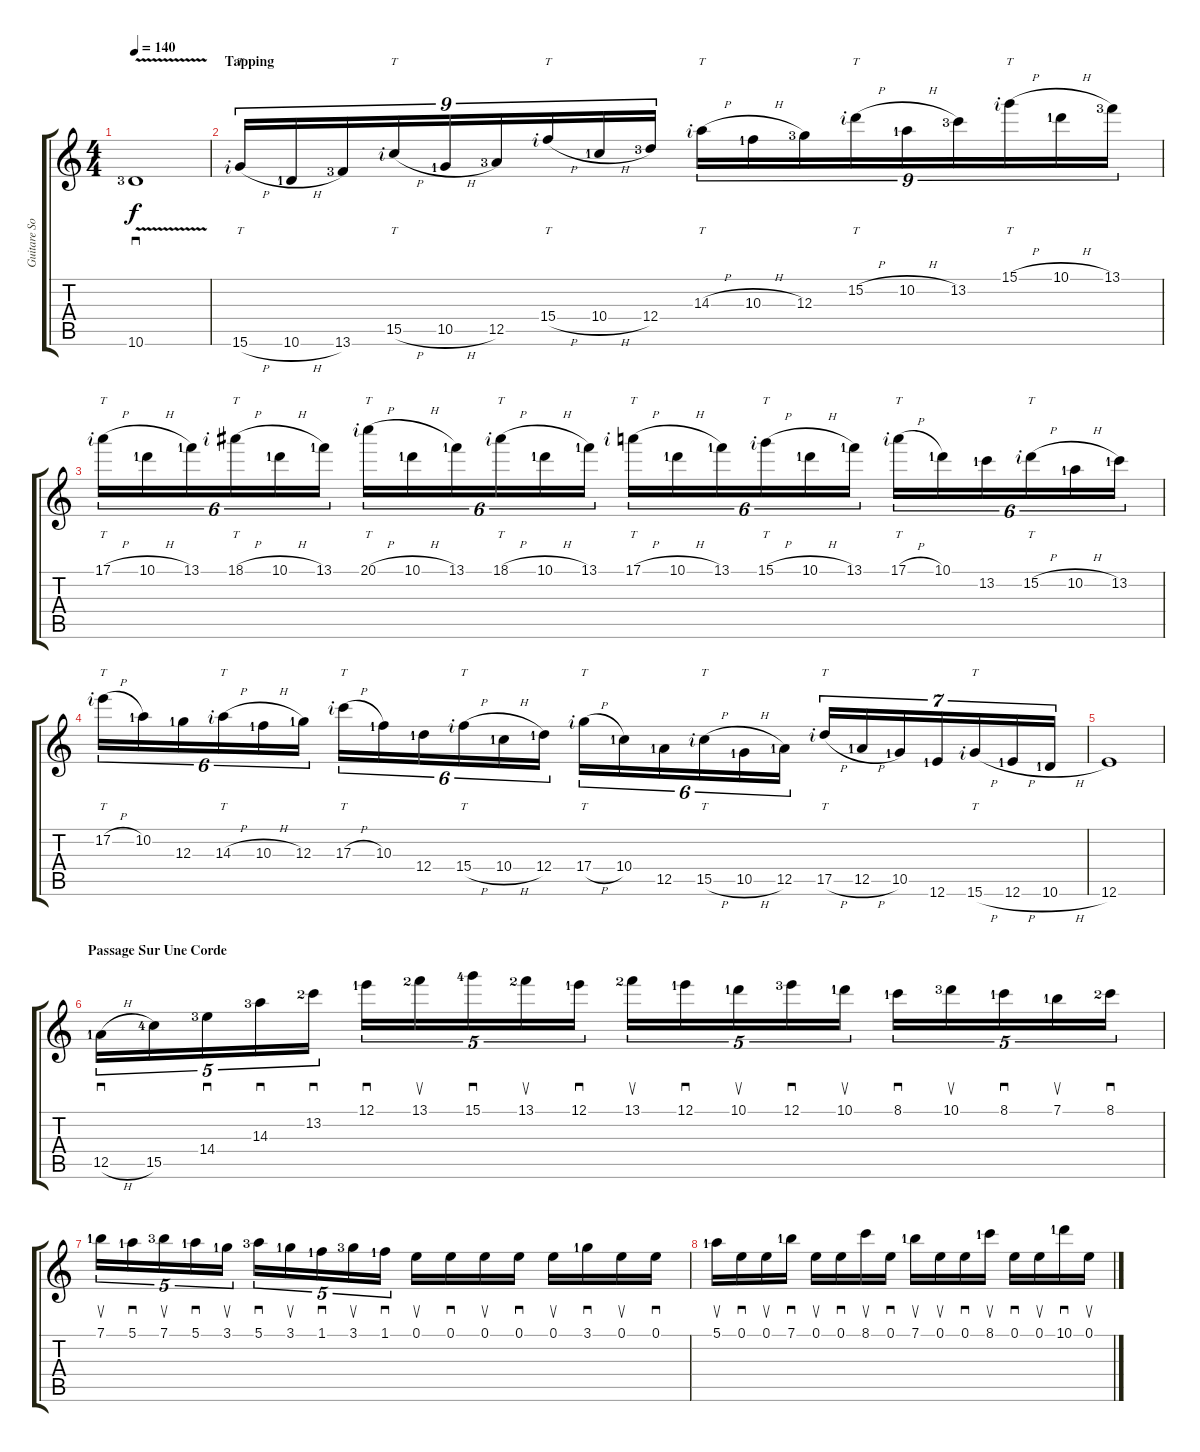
\track ("Guitare Soliste" "Guitare So") {instrument distortionguitar}
\staff {score tabs}
\tuning (E4 B3 G3 D3 A2 E2) {hide}
\ts (4 4)
\tempo 140
\clef g2
\ks c
10.6{v lf 4}.1{sd dy f} |
\section ("" "Tapping")
15.6{h rf 2}.16{tt tu (9 8)} 10.6{h lf 2}.16{tu (9 8)} 13.6{lf 4}.16{tu (9 8)} 15.5{h rf 2}.16{tt tu (9 8)} 10.5{h lf 2}.16{tu (9 8)} 12.5{lf 4}.16{tu (9 8)} 15.4{h rf 2}.16{tt tu (9 8)} 10.4{h lf 2}.16{tu (9 8)} 12.4{lf 4}.16{tu (9 8)} 14.3{h rf 2}.16{tt tu (9 8)} 10.3{h lf 2}.16{tu (9 8)} 12.3{lf 4}.16{tu (9 8)} 15.2{h rf 2}.16{tt tu (9 8)} 10.2{h lf 2}.16{tu (9 8)} 13.2{lf 4}.16{tu (9 8)} 15.1{h rf 2}.16{tt tu (9 8)} 10.1{h lf 2}.16{tu (9 8)} 13.1{lf 4}.16{tu (9 8)} |
17.1{h rf 2}.16{tt tu (6 4)} 10.1{h lf 2}.16{tu (6 4)} 13.1{lf 2}.16{tu (6 4)} 18.1{h rf 2}.16{tt tu (6 4)} 10.1{h lf 2}.16{tu (6 4)} 13.1{lf 2}.16{tu (6 4)} 20.1{h rf 2}.16{tt tu (6 4)} 10.1{h lf 2}.16{tu (6 4)} 13.1{lf 2}.16{tu (6 4)} 18.1{h rf 2}.16{tt tu (6 4)} 10.1{h lf 2}.16{tu (6 4)} 13.1{lf 2}.16{tu (6 4)} 17.1{h rf 2}.16{tt tu (6 4)} 10.1{h lf 2}.16{tu (6 4)} 13.1{lf 2}.16{tu (6 4)} 15.1{h rf 2}.16{tt tu (6 4)} 10.1{h lf 2}.16{tu (6 4)} 13.1{lf 2}.16{tu (6 4)} 17.1{h rf 2}.16{tt tu (6 4)} 10.1{lf 2}.16{tu (6 4)} 13.2{lf 2}.16{tu (6 4)} 15.2{h rf 2}.16{tt tu (6 4)} 10.2{h lf 2}.16{tu (6 4)} 13.2{lf 2}.16{tu (6 4)} |
17.2{h rf 2}.16{tt tu (6 4)} 10.2{lf 2}.16{tu (6 4)} 12.3{lf 2}.16{tu (6 4)} 14.3{h rf 2}.16{tt tu (6 4)} 10.3{h lf 2}.16{tu (6 4)} 12.3{lf 2}.16{tu (6 4)} 17.3{h rf 2}.16{tt tu (6 4)} 10.3{lf 2}.16{tu (6 4)} 12.4{lf 2}.16{tu (6 4)} 15.4{h rf 2}.16{tt tu (6 4)} 10.4{h lf 2}.16{tu (6 4)} 12.4{lf 2}.16{tu (6 4)} 17.4{h rf 2}.16{tt tu (6 4)} 10.4{lf 2}.16{tu (6 4)} 12.5{lf 2}.16{tu (6 4)} 15.5{h rf 2}.16{tt tu (6 4)} 10.5{h lf 2}.16{tu (6 4)} 12.5{lf 2}.16{tu (6 4)} 17.5{h rf 2}.16{tt tu (7 4)} 12.5{h lf 2}.16{tu (7 4)} 10.5{lf 2}.16{tu (7 4)} 12.6{lf 2}.16{tu (7 4)} 15.6{h rf 2}.16{tt tu (7 4)} 12.6{h lf 2}.16{tu (7 4)} 10.6{h lf 2}.16{tu (7 4)} |
12.6.1 |
\section ("" "Passage Sur Une Corde")
12.5{h lf 2}.16{sd tu (5 4)} 15.5{lf 5}.16{tu (5 4)} 14.4{lf 4}.16{sd tu (5 4)} 14.3{lf 4}.16{sd tu (5 4)} 13.2{lf 3}.16{sd tu (5 4)} 12.1{lf 2}.16{sd tu (5 4)} 13.1{lf 3}.16{su tu (5 4)} 15.1{lf 5}.16{sd tu (5 4)} 13.1{lf 3}.16{su tu (5 4)} 12.1{lf 2}.16{sd tu (5 4)} 13.1{lf 3}.16{su tu (5 4)} 12.1{lf 2}.16{sd tu (5 4)} 10.1{lf 2}.16{su tu (5 4)} 12.1{lf 4}.16{sd tu (5 4)} 10.1{lf 2}.16{su tu (5 4)} 8.1{lf 2}.16{sd tu (5 4)} 10.1{lf 4}.16{su tu (5 4)} 8.1{lf 2}.16{sd tu (5 4)} 7.1{lf 2}.16{su tu (5 4)} 8.1{lf 3}.16{sd tu (5 4)} |
7.1{lf 2}.16{su tu (5 4)} 5.1{lf 2}.16{sd tu (5 4)} 7.1{lf 4}.16{su tu (5 4)} 5.1{lf 2}.16{sd tu (5 4)} 3.1{lf 2}.16{su tu (5 4)} 5.1{lf 4}.16{sd tu (5 4)} 3.1{lf 2}.16{su tu (5 4)} 1.1{lf 2}.16{sd tu (5 4)} 3.1{lf 4}.16{su tu (5 4)} 1.1{lf 2}.16{sd tu (5 4)} 0.1.16{su} 0.1.16{sd} 0.1.16{su} 0.1.16{sd} 0.1.16{su} 3.1{lf 2}.16{sd} 0.1.16{su} 0.1.16{sd} |
5.1{lf 2}.16{su} 0.1.16{sd} 0.1.16{su} 7.1{lf 2}.16{sd} 0.1.16{su} 0.1.16{sd} 8.1.16{su} 0.1.16{sd} 7.1{lf 2}.16{su} 0.1.16{su} 0.1.16{sd} 8.1{lf 2}.16{su} 0.1.16{sd} 0.1.16{su} 10.1{lf 2}.16{sd} 0.1.16{su}
